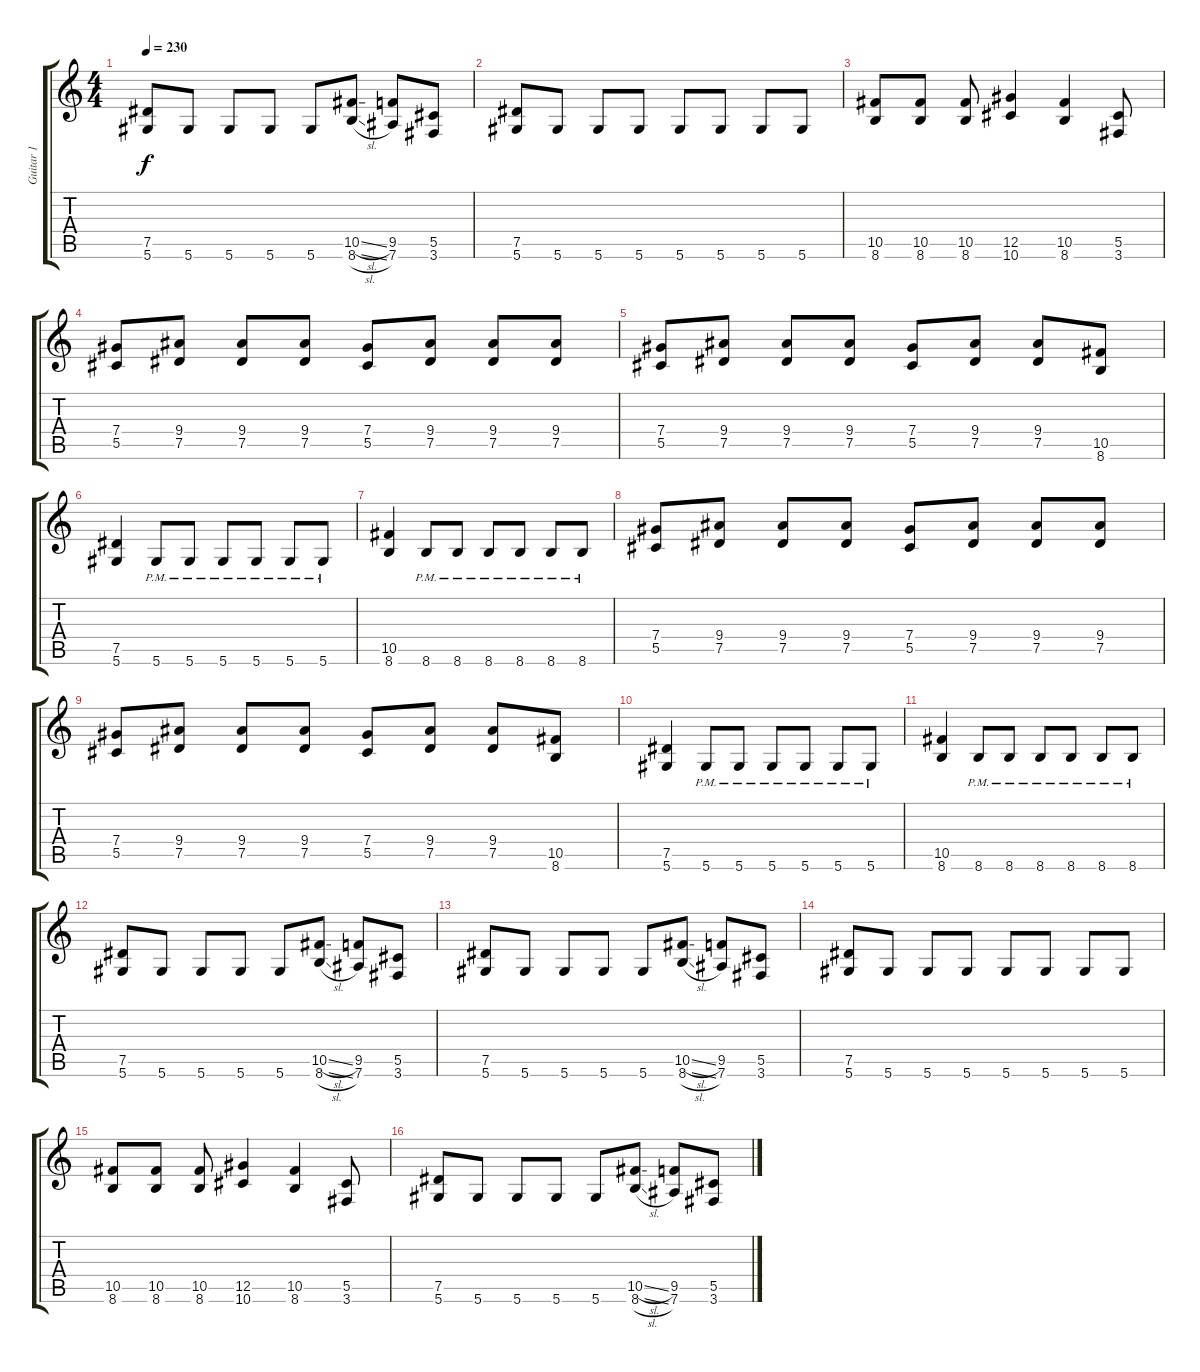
\track ("Guitar 1" "Guitar 1") {instrument distortionguitar}
\staff {score tabs}
\tuning (Eb4 Bb3 Gb3 Db3 Ab2 Eb2) {hide}
\ts (4 4)
\tempo 230
\clef g2
\ks c
(7.5 5.6).8{dy f} 5.6.8 5.6.8 5.6.8 5.6.8 (10.5{sl} 8.6{sl}).8 (9.5 7.6).8 (5.5 3.6).8 |
(7.5 5.6).8 5.6.8 5.6.8 5.6.8 5.6.8 5.6.8 5.6.8 5.6.8 |
(10.5 8.6).8 (10.5 8.6).8 (10.5 8.6).8 (12.5 10.6).4 (10.5 8.6).4 (5.5 3.6).8 |
(7.4 5.5).8 (9.4 7.5).8 (9.4 7.5).8 (9.4 7.5).8 (7.4 5.5).8 (9.4 7.5).8 (9.4 7.5).8 (9.4 7.5).8 |
(7.4 5.5).8 (9.4 7.5).8 (9.4 7.5).8 (9.4 7.5).8 (7.4 5.5).8 (9.4 7.5).8 (9.4 7.5).8 (10.5 8.6).8 |
(7.5 5.6).4 5.6{pm}.8 5.6{pm}.8 5.6{pm}.8 5.6{pm}.8 5.6{pm}.8 5.6{pm}.8 |
(10.5 8.6).4 8.6{pm}.8 8.6{pm}.8 8.6{pm}.8 8.6{pm}.8 8.6{pm}.8 8.6{pm}.8 |
(7.4 5.5).8 (9.4 7.5).8 (9.4 7.5).8 (9.4 7.5).8 (7.4 5.5).8 (9.4 7.5).8 (9.4 7.5).8 (9.4 7.5).8 |
(7.4 5.5).8 (9.4 7.5).8 (9.4 7.5).8 (9.4 7.5).8 (7.4 5.5).8 (9.4 7.5).8 (9.4 7.5).8 (10.5 8.6).8 |
(7.5 5.6).4 5.6{pm}.8 5.6{pm}.8 5.6{pm}.8 5.6{pm}.8 5.6{pm}.8 5.6{pm}.8 |
(10.5 8.6).4 8.6{pm}.8 8.6{pm}.8 8.6{pm}.8 8.6{pm}.8 8.6{pm}.8 8.6{pm}.8 |
(7.5 5.6).8 5.6.8 5.6.8 5.6.8 5.6.8 (10.5{sl} 8.6{sl}).8 (9.5 7.6).8 (5.5 3.6).8 |
(7.5 5.6).8 5.6.8 5.6.8 5.6.8 5.6.8 (10.5{sl} 8.6{sl}).8 (9.5 7.6).8 (5.5 3.6).8 |
(7.5 5.6).8 5.6.8 5.6.8 5.6.8 5.6.8 5.6.8 5.6.8 5.6.8 |
(10.5 8.6).8 (10.5 8.6).8 (10.5 8.6).8 (12.5 10.6).4 (10.5 8.6).4 (5.5 3.6).8 |
(7.5 5.6).8 5.6.8 5.6.8 5.6.8 5.6.8 (10.5{sl} 8.6{sl}).8 (9.5 7.6).8 (5.5 3.6).8
